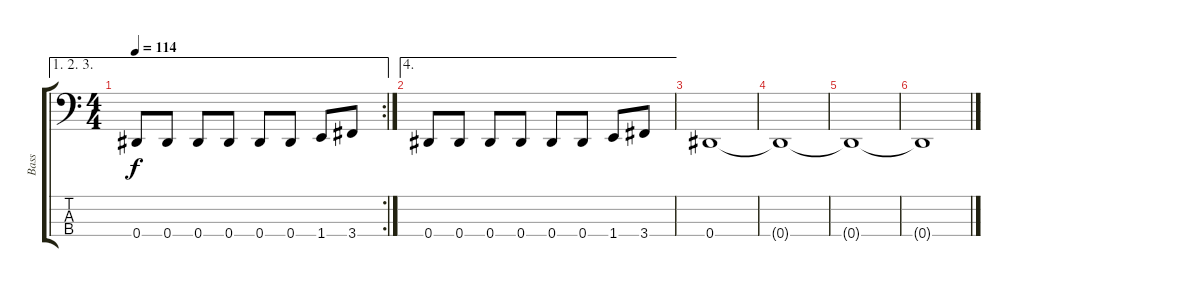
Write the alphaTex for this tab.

\track ("Bass" "Bass") {instrument electricbassfinger}
\staff {score tabs}
\tuning (Gb2 Db2 Ab1 Eb1) {hide}
\ae (1 2 3)
\rc 2
\ts (4 4)
\tempo 114
\clef f4
\ks c
0.4.8{dy f} 0.4.8 0.4.8 0.4.8 0.4.8 0.4.8 1.4.8 3.4.8 |
\ae 4
0.4.8 0.4.8 0.4.8 0.4.8 0.4.8 0.4.8 1.4.8 3.4.8 |
0.4.1 |
0.4{t}.1 |
0.4{t}.1 |
0.4{t}.1
